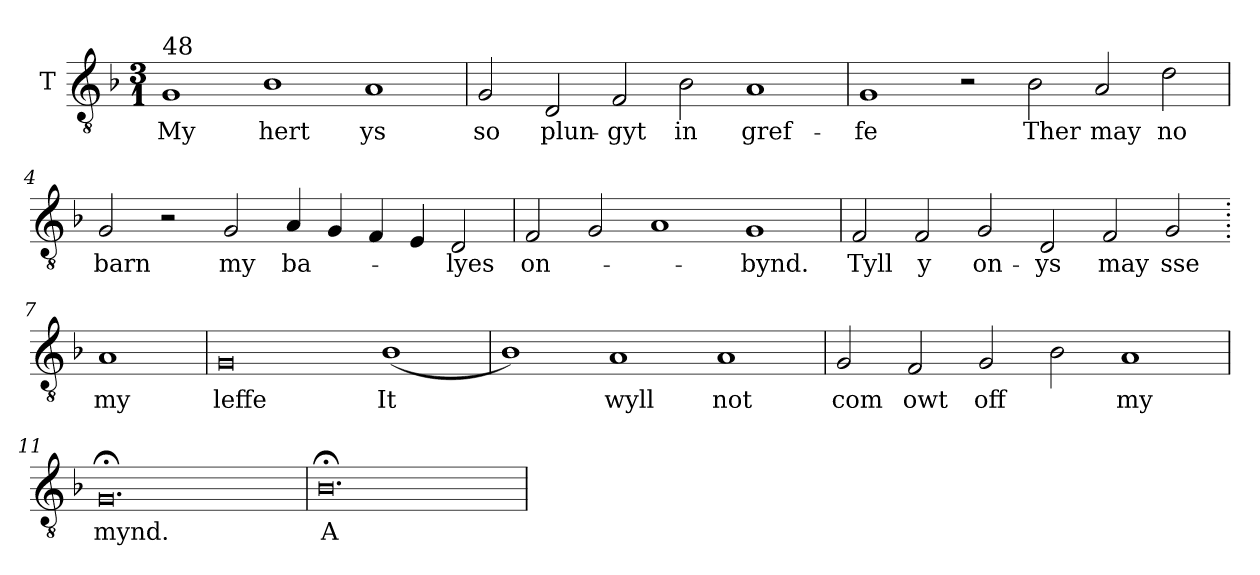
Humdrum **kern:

**kern	**text
*part1	*part1
*staff1	*staff1
*I"T	*
!!LO:PB:g=z
*clefGv2	*
*ITrd7c12	*
*k[b-]	*
*F:	*
*M3/1	*
=1	=1
!LO:TX:a:t=48	!
!	!LO:LY:b:color=#000000
1GGi/	My
!	!LO:LY:b:color=#000000
1BB-i/	hert
!	!LO:LY:b:color=#000000
1AAi/	ys
=2	=2
!	!LO:LY:b:color=#000000
2GGi/	so
!	!LO:LY:b:color=#000000
2DDi/	plun-
!	!LO:LY:b:color=#000000
2FFi/	-gyt
!	!LO:LY:b:color=#000000
2BB-i\	in
!	!LO:LY:b:color=#000000
1AAi/	gref-
=3	=3
!	!LO:LY:b:color=#000000
1GGi/	-fe
2r	.
!	!LO:LY:b:color=#000000
2BB-i\	Ther
!	!LO:LY:b:color=#000000
2AAi/	may
!	!LO:LY:b:color=#000000
2Di\	no
=4	=4
!	!LO:LY:b:color=#000000
2GGi/	barn
2r	.
!	!LO:LY:b:color=#000000
2GGi/	my
!	!LO:LY:b:color=#000000
4AAi/	ba-
4GGi/	.
4FFi/	.
4EEi/	.
!	!LO:LY:b:color=#000000
2DDi/	-lyes
!!LO:LB:g=z
=5	=5
!	!LO:LY:b:color=#000000
2FFi/	on-
2GGi/	.
1AAi/	.
!	!LO:LY:b:color=#000000
1GGi/	-bynd.
=6	=6
!	!LO:LY:b:color=#000000
2FFi/	Tyll
!	!LO:LY:b:color=#000000
2FFi/	y
!	!LO:LY:b:color=#000000
2GGi/	on-
!	!LO:LY:b:color=#000000
2DDi/	-ys
!	!LO:LY:b:color=#000000
2FFi/	may
!	!LO:LY:b:color=#000000
2GGi/	sse
=7.	=7.
!	!LO:LY:b:color=#000000
1AAi/	my
=8	=8
!	!LO:LY:b:color=#000000
0GGi/	leffe
!	!LO:LY:b:color=#000000
(1BB-i/	It
=9	=9
1BB-i/)	.
!	!LO:LY:b:color=#000000
1AAi/	wyll
!	!LO:LY:b:color=#000000
1AAi/	not
=10	=10
!	!LO:LY:b:color=#000000
2GGi/	com
!	!LO:LY:b:color=#000000
2FFi/	owt
!	!LO:LY:b:color=#000000
2GGi/	off
2BB-i\	.
!	!LO:LY:b:color=#000000
1AAi/	my
=11	=11
!	!LO:LY:b:color=#000000
0.GG;i/	mynd.
!!LO:LB:g=z
=12	=12
!	!LO:LY:b:color=#000000
0.BB-;i/	A-
=	=
*-	*-
